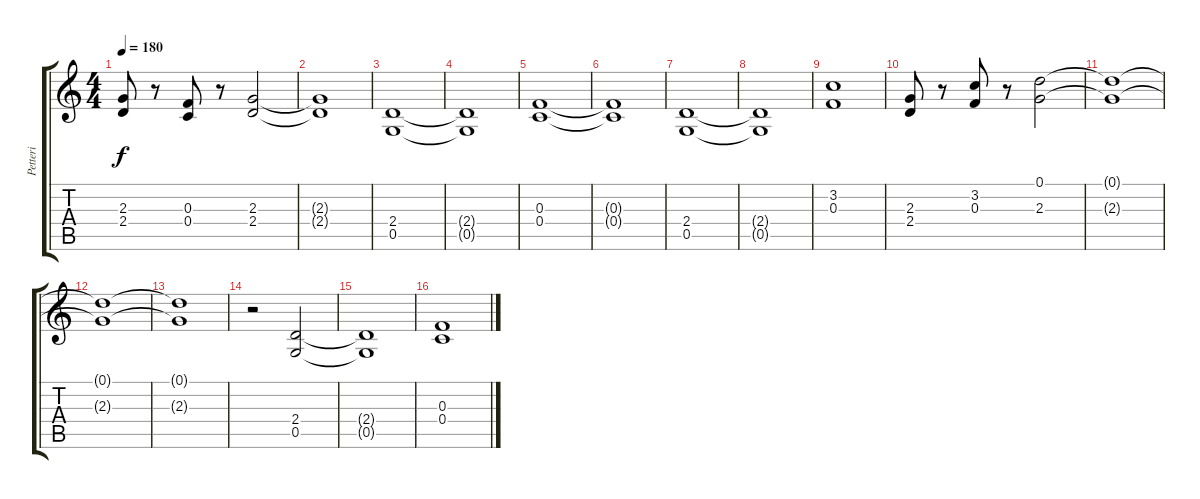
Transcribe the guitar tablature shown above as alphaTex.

\track ("Petteri" "Petteri") {instrument distortionguitar}
\staff {score tabs}
\tuning (D4 A3 F3 C3 G2 D2) {hide}
\ts (4 4)
\tempo 180
\clef g2
\ks c
(2.3 2.4).8{dy f} r.8 (0.3 0.4).8 r.8 (2.3 2.4).2 |
(2.3{t} 2.4{t}).1 |
(2.4 0.5).1 |
(2.4{t} 0.5{t}).1 |
(0.3 0.4).1 |
(0.3{t} 0.4{t}).1 |
(2.4 0.5).1 |
(2.4{t} 0.5{t}).1 |
(3.2 0.3).1 |
(2.3 2.4).8 r.8 (3.2 0.3).8 r.8 (0.1 2.3).2 |
(0.1{t} 2.3{t}).1 |
(0.1{t} 2.3{t}).1 |
(0.1{t} 2.3{t}).1 |
r.2{instrument distortionguitar} (2.4 0.5).2 |
(2.4{t} 0.5{t}).1 |
(0.3 0.4).1
